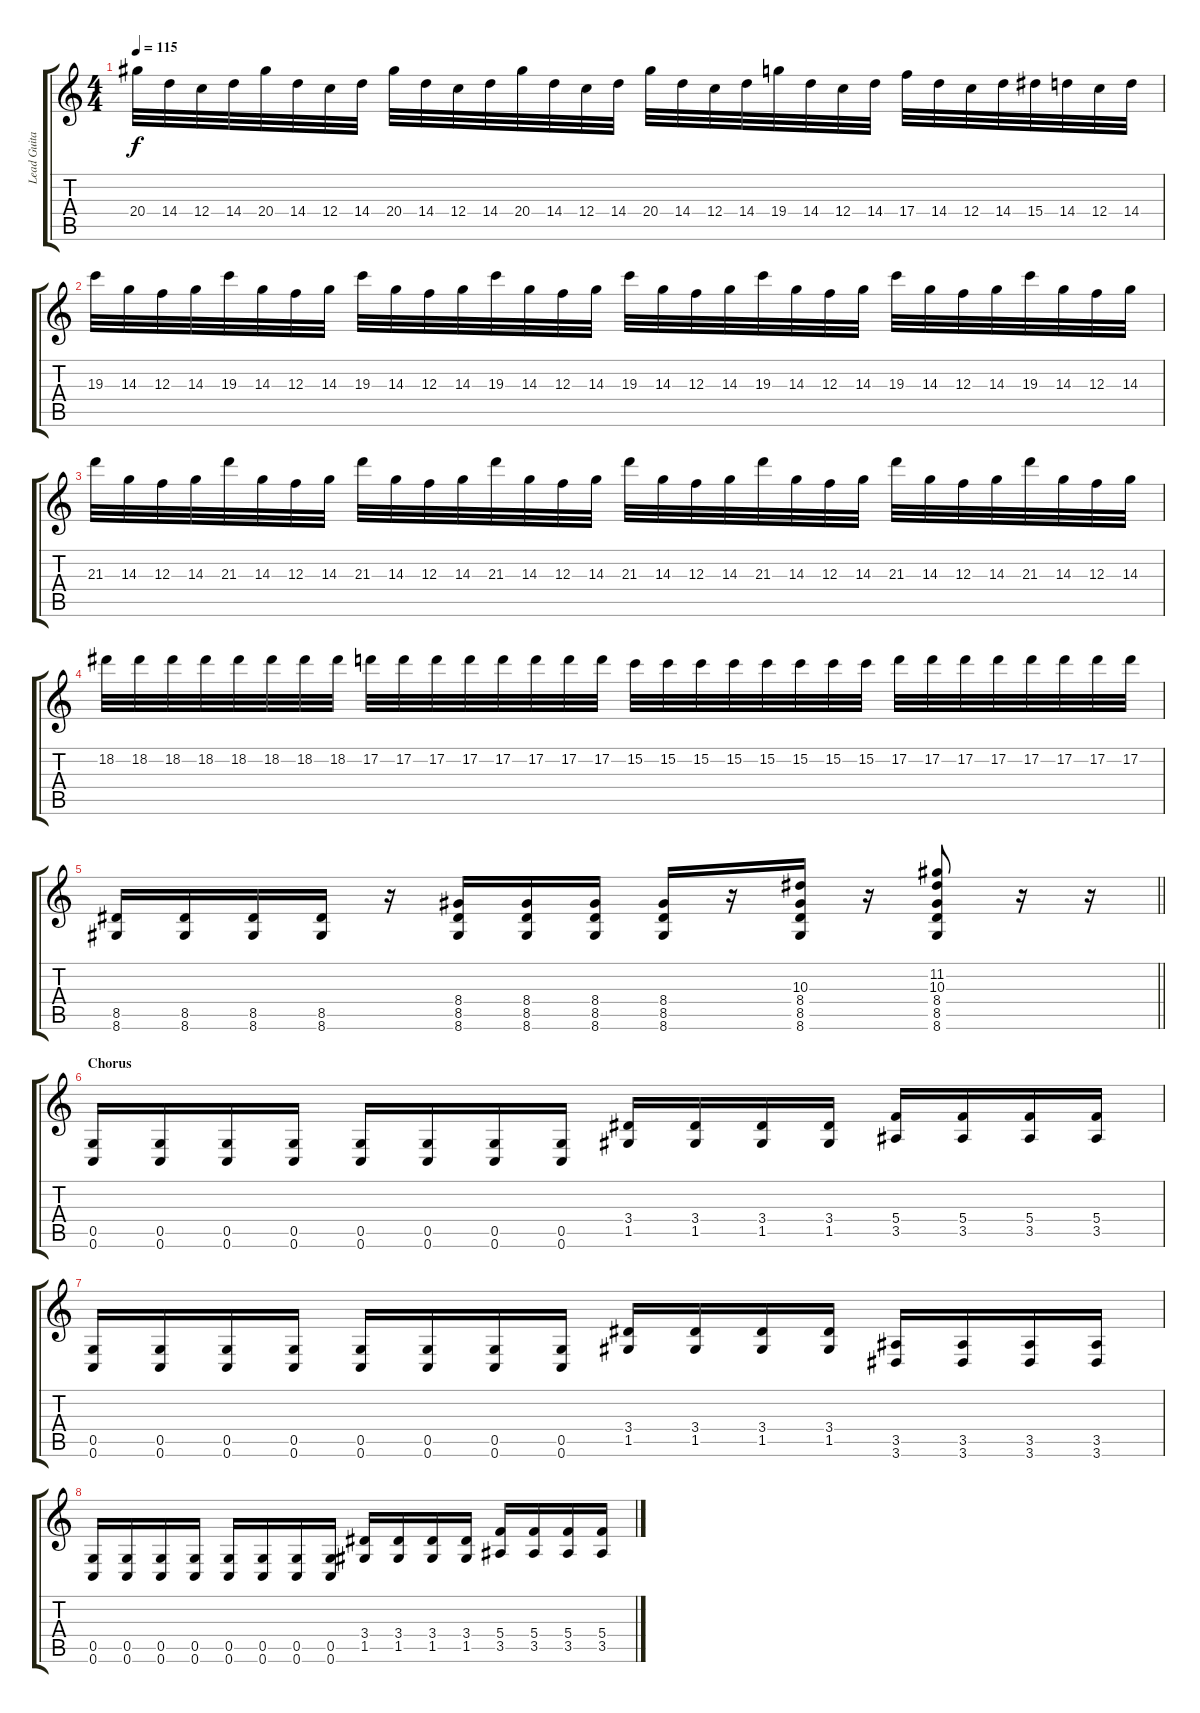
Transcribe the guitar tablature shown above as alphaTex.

\track ("Lead Guitar" "Lead Guita") {instrument distortionguitar}
\staff {score tabs}
\tuning (D4 A3 F3 C3 G2 C2) {hide}
\ts (4 4)
\tempo 115
\clef g2
\ks c
20.4.32{dy f} 14.4.32 12.4.32 14.4.32 20.4.32 14.4.32 12.4.32 14.4.32 20.4.32 14.4.32 12.4.32 14.4.32 20.4.32 14.4.32 12.4.32 14.4.32 20.4.32 14.4.32 12.4.32 14.4.32 19.4.32 14.4.32 12.4.32 14.4.32 17.4.32 14.4.32 12.4.32 14.4.32 15.4.32 14.4.32 12.4.32 14.4.32 |
19.3.32 14.3.32 12.3.32 14.3.32 19.3.32 14.3.32 12.3.32 14.3.32 19.3.32 14.3.32 12.3.32 14.3.32 19.3.32 14.3.32 12.3.32 14.3.32 19.3.32 14.3.32 12.3.32 14.3.32 19.3.32 14.3.32 12.3.32 14.3.32 19.3.32 14.3.32 12.3.32 14.3.32 19.3.32 14.3.32 12.3.32 14.3.32 |
21.3.32 14.3.32 12.3.32 14.3.32 21.3.32 14.3.32 12.3.32 14.3.32 21.3.32 14.3.32 12.3.32 14.3.32 21.3.32 14.3.32 12.3.32 14.3.32 21.3.32 14.3.32 12.3.32 14.3.32 21.3.32 14.3.32 12.3.32 14.3.32 21.3.32 14.3.32 12.3.32 14.3.32 21.3.32 14.3.32 12.3.32 14.3.32 |
18.2.32 18.2.32 18.2.32 18.2.32 18.2.32 18.2.32 18.2.32 18.2.32 17.2.32 17.2.32 17.2.32 17.2.32 17.2.32 17.2.32 17.2.32 17.2.32 15.2.32 15.2.32 15.2.32 15.2.32 15.2.32 15.2.32 15.2.32 15.2.32 17.2.32 17.2.32 17.2.32 17.2.32 17.2.32 17.2.32 17.2.32 17.2.32 |
\barLineRight lightlight
(8.5 8.6).16 (8.5 8.6).16 (8.5 8.6).16 (8.5 8.6).16 r.16 (8.4 8.5 8.6).16 (8.4 8.5 8.6).16 (8.4 8.5 8.6).16 (8.4 8.5 8.6).16 r.16 (10.3 8.4 8.5 8.6).16 r.16 (11.2 10.3 8.4 8.5 8.6).8 r.16 r.16 |
\section ("" "Chorus")
(0.5 0.6).16 (0.5 0.6).16 (0.5 0.6).16 (0.5 0.6).16 (0.5 0.6).16 (0.5 0.6).16 (0.5 0.6).16 (0.5 0.6).16 (3.4 1.5).16 (3.4 1.5).16 (3.4 1.5).16 (3.4 1.5).16 (5.4 3.5).16 (5.4 3.5).16 (5.4 3.5).16 (5.4 3.5).16 |
(0.5 0.6).16 (0.5 0.6).16 (0.5 0.6).16 (0.5 0.6).16 (0.5 0.6).16 (0.5 0.6).16 (0.5 0.6).16 (0.5 0.6).16 (3.4 1.5).16 (3.4 1.5).16 (3.4 1.5).16 (3.4 1.5).16 (3.5 3.6).16 (3.5 3.6).16 (3.5 3.6).16 (3.5 3.6).16 |
(0.5 0.6).16 (0.5 0.6).16 (0.5 0.6).16 (0.5 0.6).16 (0.5 0.6).16 (0.5 0.6).16 (0.5 0.6).16 (0.5 0.6).16 (3.4 1.5).16 (3.4 1.5).16 (3.4 1.5).16 (3.4 1.5).16 (5.4 3.5).16 (5.4 3.5).16 (5.4 3.5).16 (5.4 3.5).16
